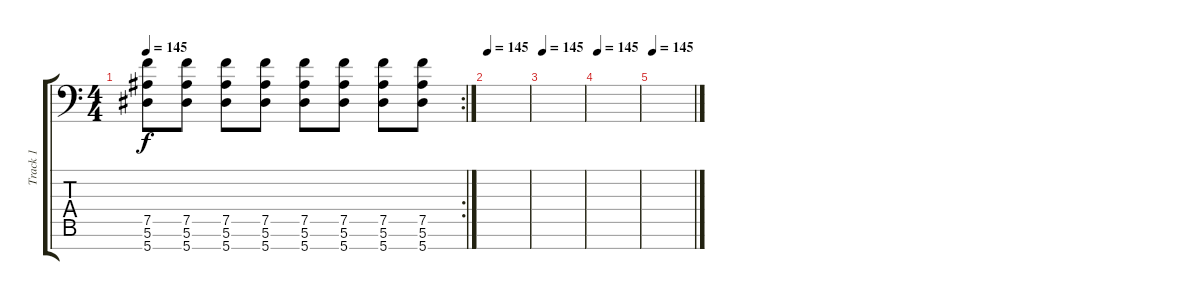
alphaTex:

\track ("Track 1" "Track 1") {instrument distortionguitar}
\staff {score tabs}
\tuning (F4 C4 Ab3 Eb3 Bb2 F2 Bb1) {hide}
\rc 2
\ts (4 4)
\tempo 145
\clef f4
\ks c
(7.5 5.6 5.7).8{dy f} (7.5 5.6 5.7).8 (7.5 5.6 5.7).8 (7.5 5.6 5.7).8 (7.5 5.6 5.7).8 (7.5 5.6 5.7).8 (7.5 5.6 5.7).8 (7.5 5.6 5.7).8 |
\tempo 145
|
\tempo 145
|
\tempo 145
|
\tempo 145
